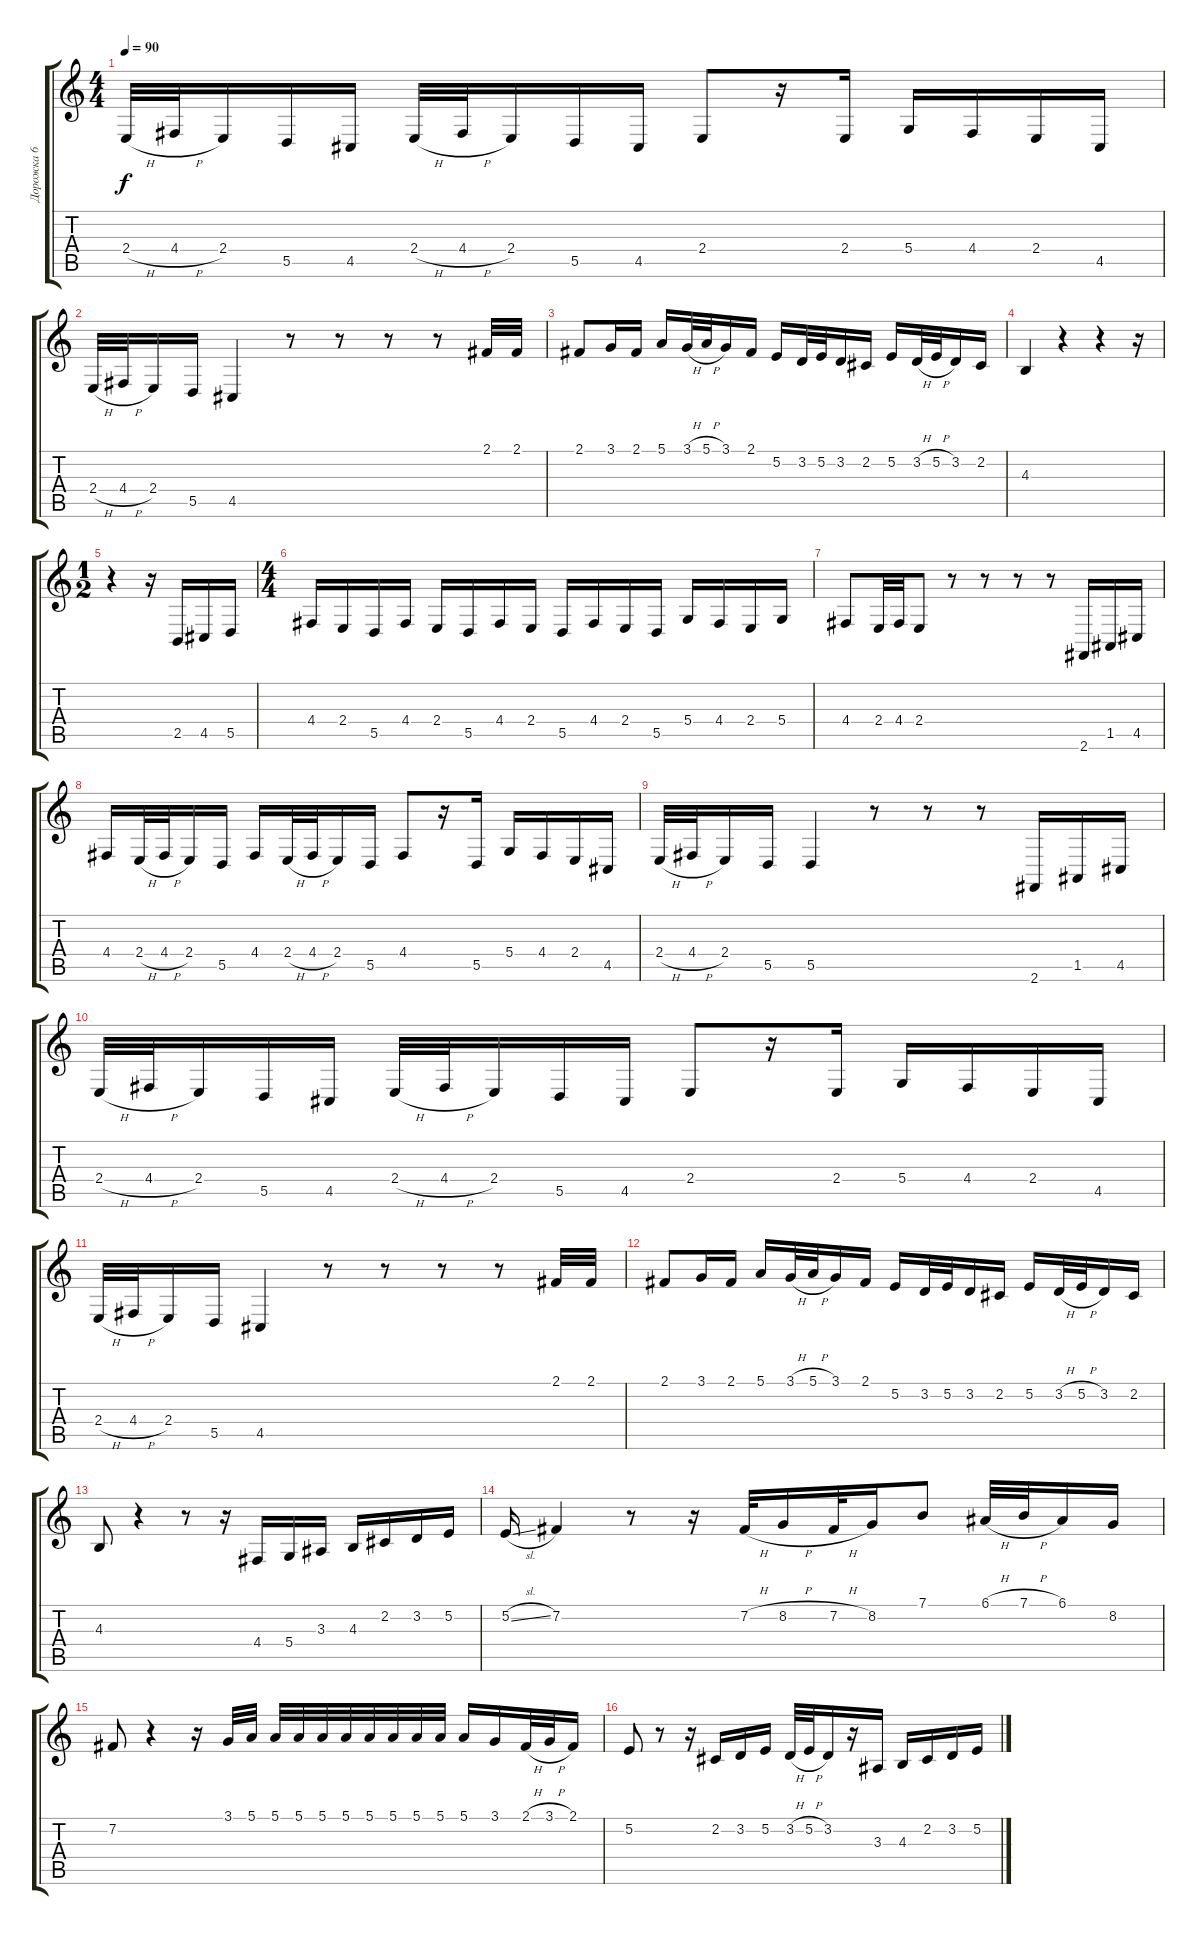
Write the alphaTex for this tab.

\track ("Дорожка 6" "Дорожка 6") {instrument pad1newage}
\staff {score tabs}
\tuning (E4 B3 G3 D3 A2 E2) {hide}
\ts (4 4)
\tempo 90
\clef g2
\ks c
2.4{h}.32{dy f} 4.4{h}.32 2.4.16 5.5.16 4.5.16 2.4{h}.32 4.4{h}.32 2.4.16 5.5.16 4.5.16 2.4.8 r.16 2.4.16 5.4.16 4.4.16 2.4.16 4.5.16 |
2.4{h}.32 4.4{h}.32 2.4.16 5.5.16 4.5.4 r.8 r.8 r.8 r.8 2.1.32 2.1.32 |
2.1.8 3.1.16 2.1.16 5.1.16 3.1{h}.32 5.1{h}.32 3.1.16 2.1.16 5.2.16 3.2.32 5.2.32 3.2.16 2.2.16 5.2.16 3.2{h}.32 5.2{h}.32 3.2.16 2.2.16 |
4.3.4 r.4 r.4 r.16 |
\ts (1 2)
r.4 r.16 2.5.16 4.5.16 5.5.16 |
\ts (4 4)
4.4.16 2.4.16 5.5.16 4.4.16 2.4.16 5.5.16 4.4.16 2.4.16 5.5.16 4.4.16 2.4.16 5.5.16 5.4.16 4.4.16 2.4.16 5.4.16 |
4.4.8 2.4.32 4.4.32 2.4.8 r.8 r.8 r.8 r.8 2.6.16 1.5.16 4.5.16 |
4.4.16 2.4{h}.32 4.4{h}.32 2.4.16 5.5.16 4.4.16 2.4{h}.32 4.4{h}.32 2.4.16 5.5.16 4.4.8 r.16 5.5.16 5.4.16 4.4.16 2.4.16 4.5.16 |
2.4{h}.32 4.4{h}.32 2.4.16 5.5.16 5.5.4 r.8 r.8 r.8 2.6.16 1.5.16 4.5.16 |
2.4{h}.32 4.4{h}.32 2.4.16 5.5.16 4.5.16 2.4{h}.32 4.4{h}.32 2.4.16 5.5.16 4.5.16 2.4.8 r.16 2.4.16 5.4.16 4.4.16 2.4.16 4.5.16 |
2.4{h}.32 4.4{h}.32 2.4.16 5.5.16 4.5.4 r.8 r.8 r.8 r.8 2.1.32 2.1.32 |
2.1.8 3.1.16 2.1.16 5.1.16 3.1{h}.32 5.1{h}.32 3.1.16 2.1.16 5.2.16 3.2.32 5.2.32 3.2.16 2.2.16 5.2.16 3.2{h}.32 5.2{h}.32 3.2.16 2.2.16 |
4.3.8 r.4 r.8 r.16 4.4.16 5.4.16 3.3.16 4.3.16 2.2.16 3.2.16 5.2.16 |
5.2{sl}.16 7.2.4 r.8 r.16 7.2{h}.32 8.2{h}.16 7.2{h}.32 8.2.16 7.1.8 6.1{h}.32 7.1{h}.32 6.1.16 8.2.16 |
7.2.8 r.4 r.16 3.1.32 5.1.32 5.1.32 5.1.32 5.1.32 5.1.32 5.1.32 5.1.32 5.1.32 5.1.32 5.1.16 3.1.16 2.1{h}.32 3.1{h}.32 2.1.16 |
5.2.8 r.8 r.16 2.2.16 3.2.16 5.2.16 3.2{h}.32 5.2{h}.32 3.2.16 r.16 3.3.16 4.3.16 2.2.16 3.2.16 5.2.16
